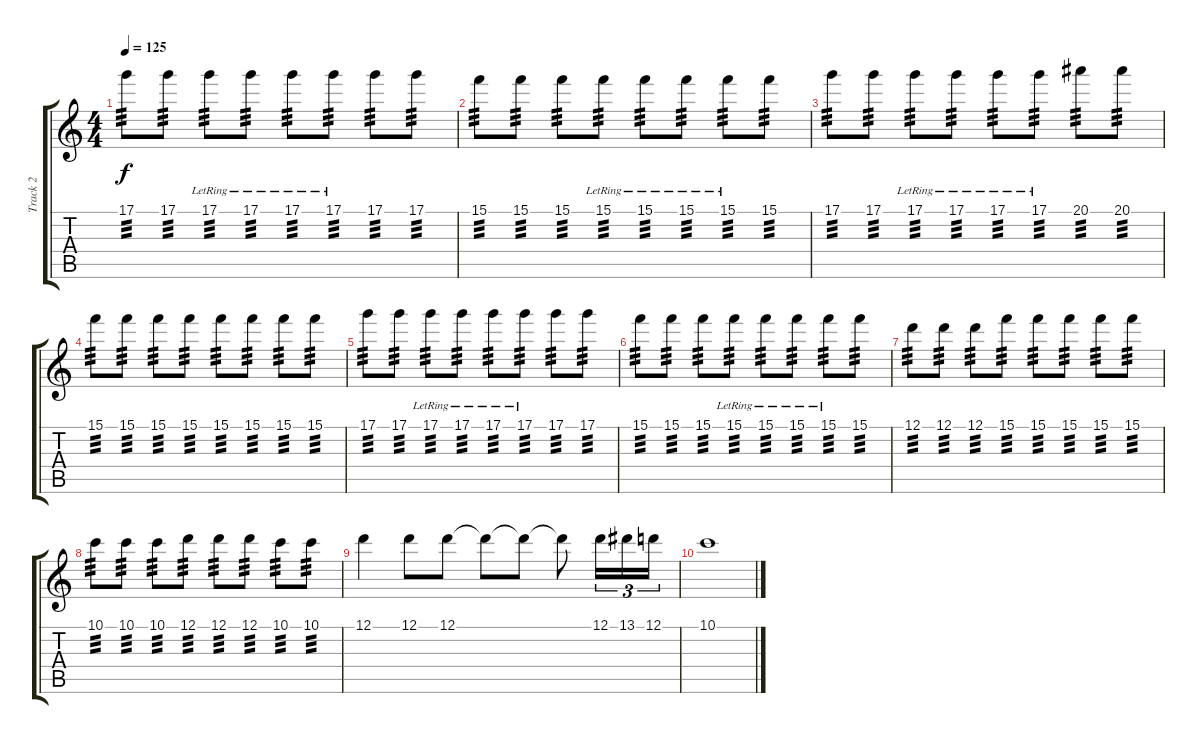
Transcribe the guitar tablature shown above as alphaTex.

\track ("Track 2" "Track 2") {instrument distortionguitar}
\staff {score tabs}
\tuning (D4 A3 F3 C3 G2 D2) {hide}
\ts (4 4)
\tempo 125
\clef g2
\ks c
17.1.8{tp 3 dy f} 17.1.8{tp 3} 17.1{lr}.8{tp 3} 17.1{lr}.8{tp 3} 17.1{lr}.8{tp 3} 17.1{lr}.8{tp 3} 17.1.8{tp 3} 17.1.8{tp 3} |
15.1.8{tp 3} 15.1.8{tp 3} 15.1.8{tp 3} 15.1{lr}.8{tp 3} 15.1{lr}.8{tp 3} 15.1{lr}.8{tp 3} 15.1{lr}.8{tp 3} 15.1.8{tp 3} |
17.1.8{tp 3} 17.1.8{tp 3} 17.1{lr}.8{tp 3} 17.1{lr}.8{tp 3} 17.1{lr}.8{tp 3} 17.1{lr}.8{tp 3} 20.1.8{tp 3} 20.1.8{tp 3} |
15.1.8{tp 3} 15.1.8{tp 3} 15.1.8{tp 3} 15.1.8{tp 3} 15.1.8{tp 3} 15.1.8{tp 3} 15.1.8{tp 3} 15.1.8{tp 3} |
17.1.8{tp 3} 17.1.8{tp 3} 17.1{lr}.8{tp 3} 17.1{lr}.8{tp 3} 17.1{lr}.8{tp 3} 17.1{lr}.8{tp 3} 17.1.8{tp 3} 17.1.8{tp 3} |
15.1.8{tp 3} 15.1.8{tp 3} 15.1.8{tp 3} 15.1{lr}.8{tp 3} 15.1{lr}.8{tp 3} 15.1{lr}.8{tp 3} 15.1{lr}.8{tp 3} 15.1.8{tp 3} |
12.1.8{tp 3} 12.1.8{tp 3} 12.1.8{tp 3} 15.1.8{tp 3} 15.1.8{tp 3} 15.1.8{tp 3} 15.1.8{tp 3} 15.1.8{tp 3} |
10.1.8{tp 3} 10.1.8{tp 3} 10.1.8{tp 3} 12.1.8{tp 3} 12.1.8{tp 3} 12.1.8{tp 3} 10.1.8{tp 3} 10.1.8{tp 3} |
12.1.4 12.1.8 12.1.8 12.1{t}.8 12.1{t}.8 12.1{t}.8 12.1.16{tu (3 2)} 13.1.16{tu (3 2)} 12.1.16{tu (3 2)} |
10.1.1
